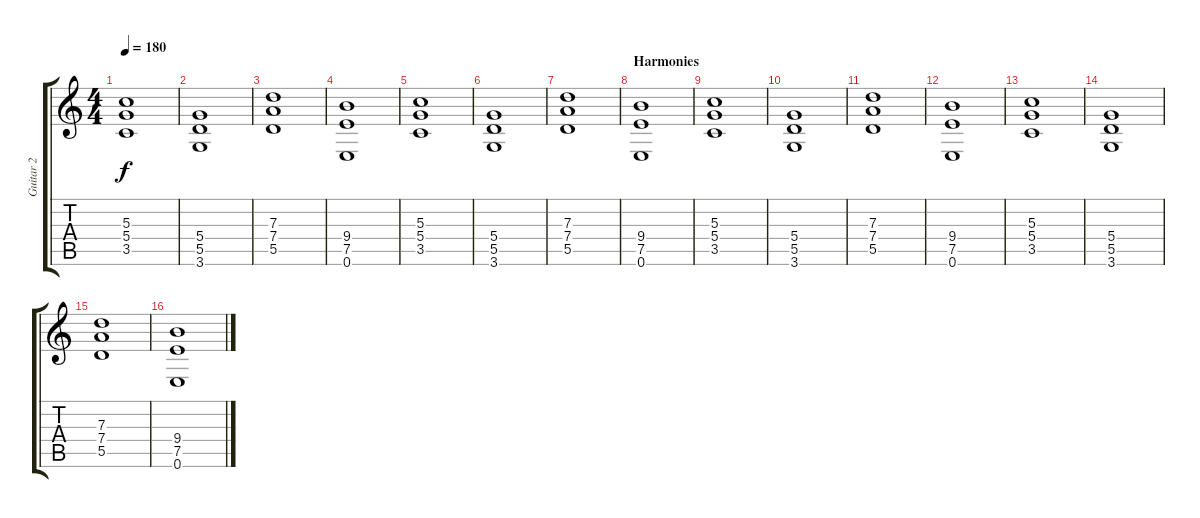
\track ("Guitar 2" "Guitar 2") {instrument overdrivenguitar}
\staff {score tabs}
\tuning (E4 B3 G3 D3 A2 E2) {hide}
\ts (4 4)
\tempo 180
\clef g2
\ks c
(5.3 5.4 3.5).1{dy f} |
(5.4 5.5 3.6).1 |
(7.3 7.4 5.5).1 |
(9.4 7.5 0.6).1 |
(5.3 5.4 3.5).1 |
(5.4 5.5 3.6).1 |
(7.3 7.4 5.5).1 |
\section ("" "Harmonies")
(9.4 7.5 0.6).1 |
(5.3 5.4 3.5).1 |
(5.4 5.5 3.6).1 |
(7.3 7.4 5.5).1 |
(9.4 7.5 0.6).1 |
(5.3 5.4 3.5).1 |
(5.4 5.5 3.6).1 |
(7.3 7.4 5.5).1 |
(9.4 7.5 0.6).1
